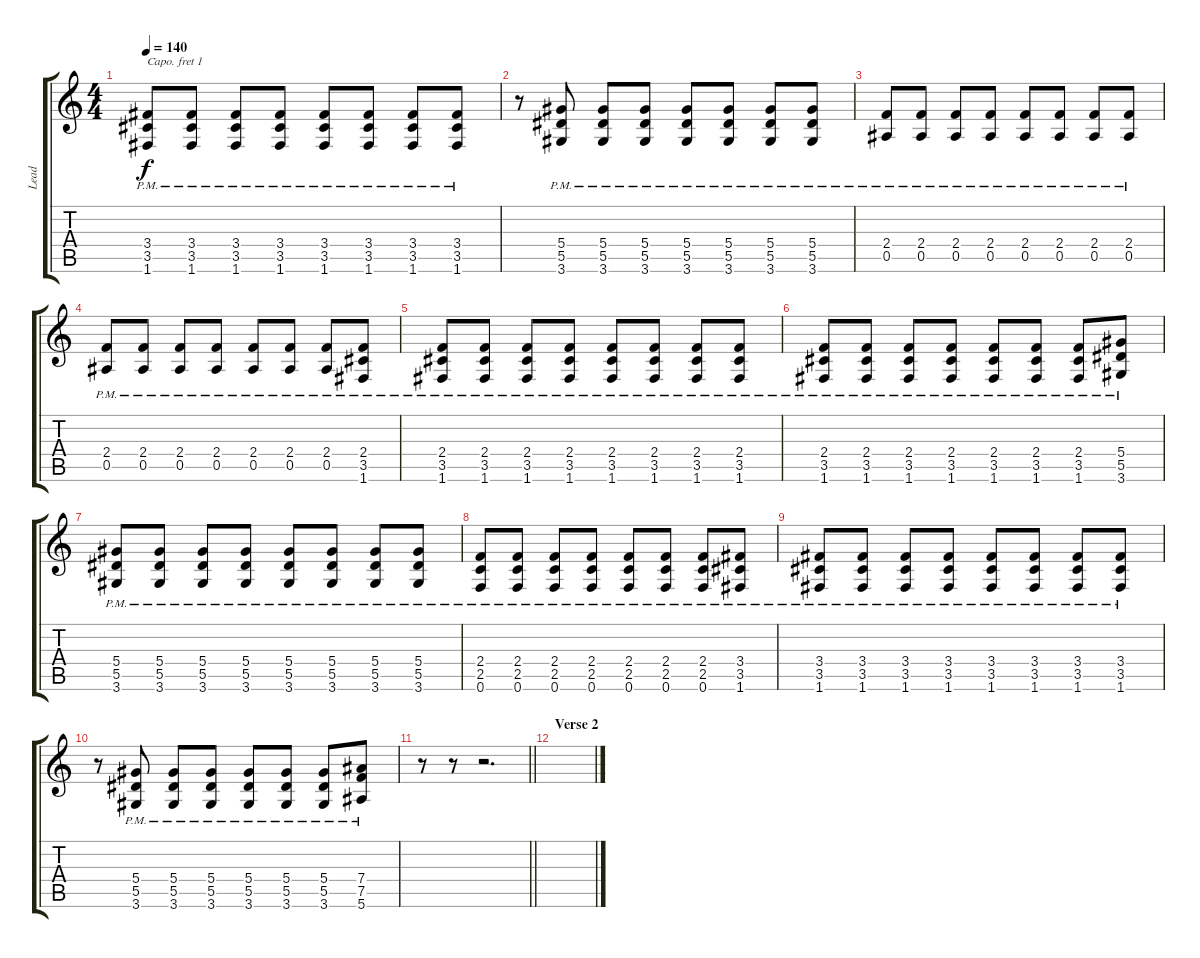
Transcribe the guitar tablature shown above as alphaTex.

\track ("Lead" "Lead") {instrument overdrivenguitar}
\staff {score tabs}
\capo 1
\tuning (E4 B3 G3 D3 A2 E2) {hide}
\ts (4 4)
\tempo 140
\clef g2
\ks c
(3.4{pm} 3.5{pm} 1.6{pm}).8{dy f} (3.4{pm} 3.5{pm} 1.6{pm}).8 (3.4{pm} 3.5{pm} 1.6{pm}).8 (3.4{pm} 3.5{pm} 1.6{pm}).8 (3.4{pm} 3.5{pm} 1.6{pm}).8 (3.4{pm} 3.5{pm} 1.6{pm}).8 (3.4{pm} 3.5{pm} 1.6{pm}).8 (3.4{pm} 3.5{pm} 1.6{pm}).8 |
r.8 (5.4{pm} 5.5{pm} 3.6{pm}).8 (5.4{pm} 5.5{pm} 3.6{pm}).8 (5.4{pm} 5.5{pm} 3.6{pm}).8 (5.4{pm} 5.5{pm} 3.6{pm}).8 (5.4{pm} 5.5{pm} 3.6{pm}).8 (5.4{pm} 5.5{pm} 3.6{pm}).8 (5.4{pm} 5.5{pm} 3.6{pm}).8 |
(2.4{pm} 0.5{pm}).8 (2.4{pm} 0.5{pm}).8 (2.4{pm} 0.5{pm}).8 (2.4{pm} 0.5{pm}).8 (2.4{pm} 0.5{pm}).8 (2.4{pm} 0.5{pm}).8 (2.4{pm} 0.5{pm}).8 (2.4{pm} 0.5{pm}).8 |
(2.4{pm} 0.5{pm}).8 (2.4{pm} 0.5{pm}).8 (2.4{pm} 0.5{pm}).8 (2.4{pm} 0.5{pm}).8 (2.4{pm} 0.5{pm}).8 (2.4{pm} 0.5{pm}).8 (2.4{pm} 0.5{pm}).8 (2.4{pm} 3.5{pm} 1.6{pm}).8 |
(2.4{pm} 3.5{pm} 1.6{pm}).8 (2.4{pm} 3.5{pm} 1.6{pm}).8 (2.4{pm} 3.5{pm} 1.6{pm}).8 (2.4{pm} 3.5{pm} 1.6{pm}).8 (2.4{pm} 3.5{pm} 1.6{pm}).8 (2.4{pm} 3.5{pm} 1.6{pm}).8 (2.4{pm} 3.5{pm} 1.6{pm}).8 (2.4{pm} 3.5{pm} 1.6{pm}).8 |
(2.4{pm} 3.5{pm} 1.6{pm}).8 (2.4{pm} 3.5{pm} 1.6{pm}).8 (2.4{pm} 3.5{pm} 1.6{pm}).8 (2.4{pm} 3.5{pm} 1.6{pm}).8 (2.4{pm} 3.5{pm} 1.6{pm}).8 (2.4{pm} 3.5{pm} 1.6{pm}).8 (2.4{pm} 3.5{pm} 1.6{pm}).8 (5.4{pm} 5.5{pm} 3.6{pm}).8 |
(5.4{pm} 5.5{pm} 3.6{pm}).8 (5.4{pm} 5.5{pm} 3.6{pm}).8 (5.4{pm} 5.5{pm} 3.6{pm}).8 (5.4{pm} 5.5{pm} 3.6{pm}).8 (5.4{pm} 5.5{pm} 3.6{pm}).8 (5.4{pm} 5.5{pm} 3.6{pm}).8 (5.4{pm} 5.5{pm} 3.6{pm}).8 (5.4{pm} 5.5{pm} 3.6{pm}).8 |
(2.4{pm} 2.5{pm} 0.6{pm}).8 (2.4{pm} 2.5{pm} 0.6{pm}).8 (2.4{pm} 2.5{pm} 0.6{pm}).8 (2.4{pm} 2.5{pm} 0.6{pm}).8 (2.4{pm} 2.5{pm} 0.6{pm}).8 (2.4{pm} 2.5{pm} 0.6{pm}).8 (2.4{pm} 2.5{pm} 0.6{pm}).8 (3.4{pm} 3.5{pm} 1.6{pm}).8 |
(3.4{pm} 3.5{pm} 1.6{pm}).8 (3.4{pm} 3.5{pm} 1.6{pm}).8 (3.4{pm} 3.5{pm} 1.6{pm}).8 (3.4{pm} 3.5{pm} 1.6{pm}).8 (3.4{pm} 3.5{pm} 1.6{pm}).8 (3.4{pm} 3.5{pm} 1.6{pm}).8 (3.4{pm} 3.5{pm} 1.6{pm}).8 (3.4{pm} 3.5{pm} 1.6{pm}).8 |
r.8 (5.4{pm} 5.5{pm} 3.6{pm}).8 (5.4{pm} 5.5{pm} 3.6{pm}).8 (5.4{pm} 5.5{pm} 3.6{pm}).8 (5.4{pm} 5.5{pm} 3.6{pm}).8 (5.4{pm} 5.5{pm} 3.6{pm}).8 (5.4{pm} 5.5{pm} 3.6{pm}).8 (7.4{pm} 7.5{pm} 5.6{pm}).8 |
\barLineRight lightlight
r.8 r.8 r.2{d} |
\section ("" "Verse 2")
